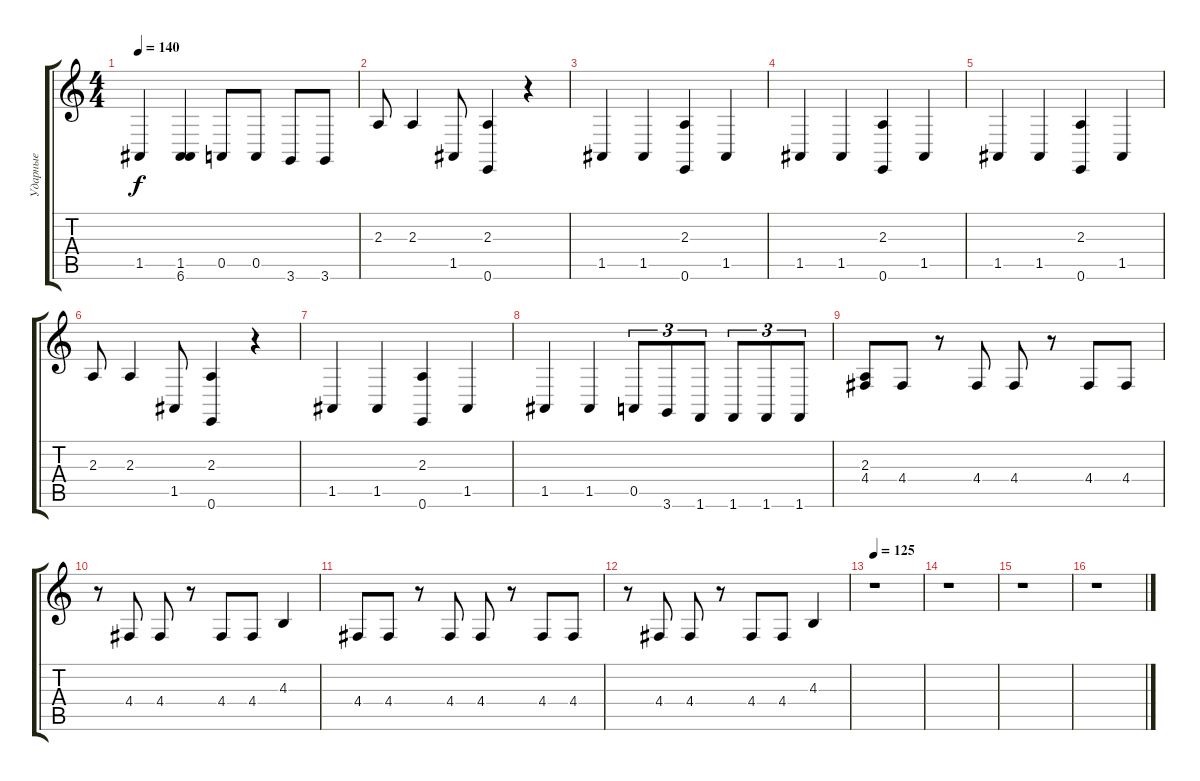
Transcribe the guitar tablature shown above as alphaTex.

\track ("Ударные" "Ударные") {instrument acousticgrandpiano}
\staff {score tabs}
\tuning (E4 B3 G3 D3 A2 E2) {hide}
\ts (4 4)
\tempo 140
\clef g2
\ks c
1.5.4{dy f} (1.5 6.6).4 0.5.8 0.5.8 3.6.8 3.6.8 |
2.3.8 2.3.4 1.5.8 (2.3 0.6).4 r.4 |
1.5.4 1.5.4 (2.3 0.6).4 1.5.4 |
1.5.4 1.5.4 (2.3 0.6).4 1.5.4 |
1.5.4 1.5.4 (2.3 0.6).4 1.5.4 |
2.3.8 2.3.4 1.5.8 (2.3 0.6).4 r.4 |
1.5.4 1.5.4 (2.3 0.6).4 1.5.4 |
1.5.4 1.5.4 0.5.8{tu (3 2)} 3.6.8{tu (3 2)} 1.6.8{tu (3 2)} 1.6.8{tu (3 2)} 1.6.8{tu (3 2)} 1.6.8{tu (3 2)} |
(2.3 4.4).8 4.4.8 r.8 4.4.8 4.4.8 r.8 4.4.8 4.4.8 |
r.8 4.4.8 4.4.8 r.8 4.4.8 4.4.8 4.3.4 |
4.4.8 4.4.8 r.8 4.4.8 4.4.8 r.8 4.4.8 4.4.8 |
r.8 4.4.8 4.4.8 r.8 4.4.8 4.4.8 4.3.4 |
\tempo 125
r.1 |
r.1 |
r.1 |
r.1
